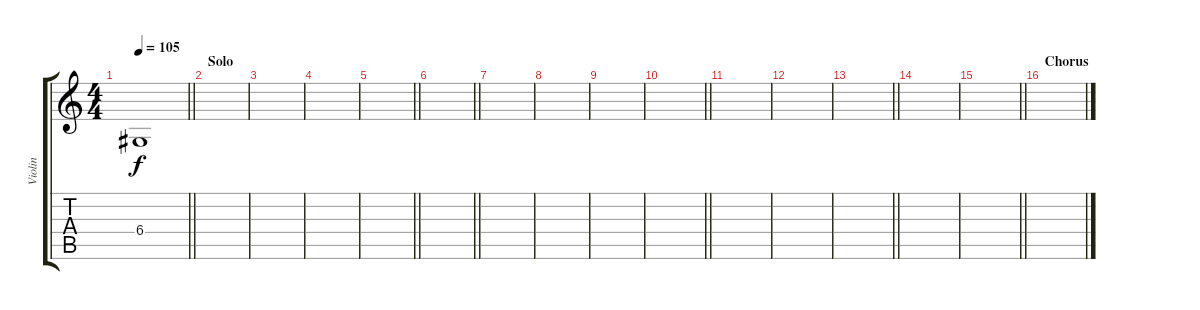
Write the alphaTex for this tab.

\track ("Violin" "Violin") {instrument violin}
\staff {score tabs}
\tuning (E4 B3 G3 D3 A2 E2) {hide}
\ts (4 4)
\tempo 105
\clef g2
\barLineRight lightlight
\ks c
6.4{t}.1{dy f} |
\section ("" "Solo")
|
|
|
\barLineRight lightlight
|
\barLineRight lightlight
|
|
|
|
\barLineRight lightlight
|
|
|
\barLineRight lightlight
|
|
\barLineRight lightlight
|
\section ("" "Chorus")
